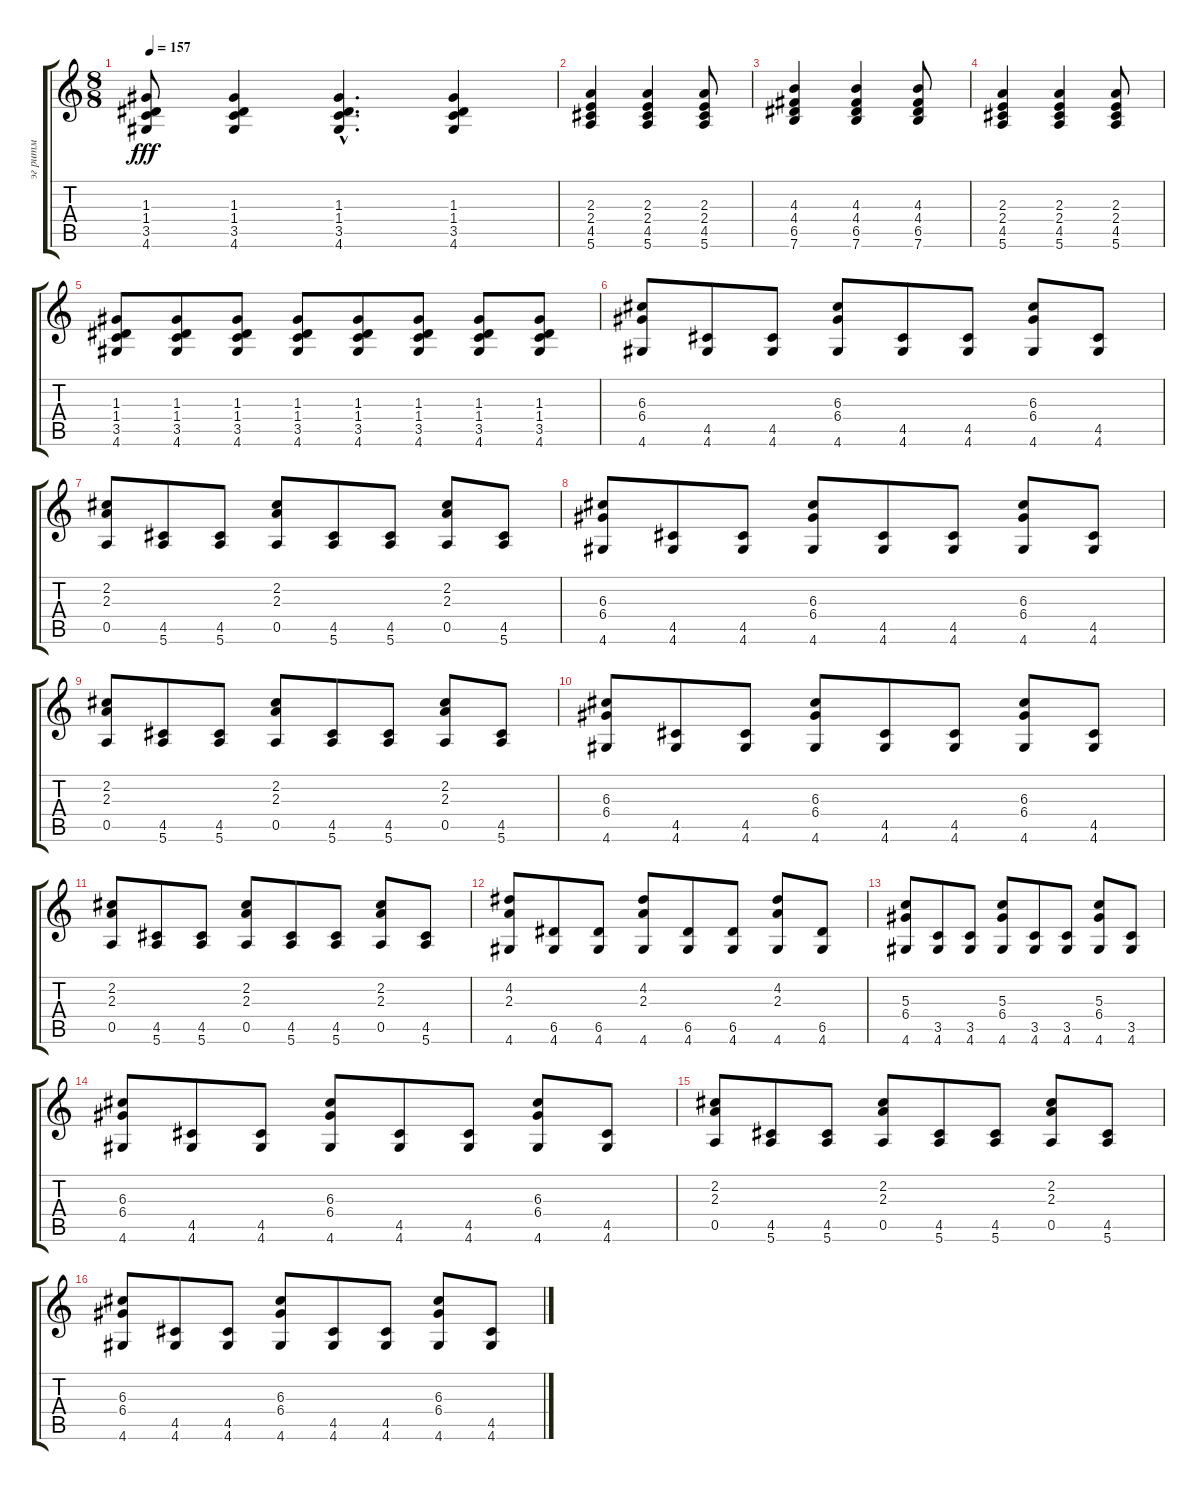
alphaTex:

\track ("эг ритм" "эг ритм") {instrument distortionguitar}
\staff {score tabs}
\tuning (E4 B3 G3 D3 A2 E2) {hide}
\ts (8 8)
\tempo 157
\clef g2
\ks c
(1.3 1.4 3.5 4.6).8{dy fff} (1.3 1.4 3.5 4.6).4 (1.3{hac} 1.4{hac} 3.5{hac} 4.6{hac}).4{d} (1.3 1.4 3.5 4.6).4 |
(2.3 2.4 4.5 5.6).4 (2.3 2.4 4.5 5.6).4 (2.3 2.4 4.5 5.6).8 |
(4.3 4.4 6.5 7.6).4 (4.3 4.4 6.5 7.6).4 (4.3 4.4 6.5 7.6).8 |
(2.3 2.4 4.5 5.6).4 (2.3 2.4 4.5 5.6).4 (2.3 2.4 4.5 5.6).8 |
(1.3 1.4 3.5 4.6).8 (1.3 1.4 3.5 4.6).8 (1.3 1.4 3.5 4.6).8 (1.3 1.4 3.5 4.6).8 (1.3 1.4 3.5 4.6).8 (1.3 1.4 3.5 4.6).8 (1.3 1.4 3.5 4.6).8 (1.3 1.4 3.5 4.6).8 |
(6.3 6.4 4.6).8 (4.5 4.6).8 (4.5 4.6).8 (6.3 6.4 4.6).8 (4.5 4.6).8 (4.5 4.6).8 (6.3 6.4 4.6).8 (4.5 4.6).8 |
(2.2 2.3 0.5).8 (4.5 5.6).8 (4.5 5.6).8 (2.2 2.3 0.5).8 (4.5 5.6).8 (4.5 5.6).8 (2.2 2.3 0.5).8 (4.5 5.6).8 |
(6.3 6.4 4.6).8 (4.5 4.6).8 (4.5 4.6).8 (6.3 6.4 4.6).8 (4.5 4.6).8 (4.5 4.6).8 (6.3 6.4 4.6).8 (4.5 4.6).8 |
(2.2 2.3 0.5).8 (4.5 5.6).8 (4.5 5.6).8 (2.2 2.3 0.5).8 (4.5 5.6).8 (4.5 5.6).8 (2.2 2.3 0.5).8 (4.5 5.6).8 |
(6.3 6.4 4.6).8 (4.5 4.6).8 (4.5 4.6).8 (6.3 6.4 4.6).8 (4.5 4.6).8 (4.5 4.6).8 (6.3 6.4 4.6).8 (4.5 4.6).8 |
(2.2 2.3 0.5).8 (4.5 5.6).8 (4.5 5.6).8 (2.2 2.3 0.5).8 (4.5 5.6).8 (4.5 5.6).8 (2.2 2.3 0.5).8 (4.5 5.6).8 |
(4.2 2.3 4.6).8 (6.5 4.6).8 (6.5 4.6).8 (4.2 2.3 4.6).8 (6.5 4.6).8 (6.5 4.6).8 (4.2 2.3 4.6).8 (6.5 4.6).8 |
(5.3 6.4 4.6).8 (3.5 4.6).8 (3.5 4.6).8 (5.3 6.4 4.6).8 (3.5 4.6).8 (3.5 4.6).8 (5.3 6.4 4.6).8 (3.5 4.6).8 |
(6.3 6.4 4.6).8 (4.5 4.6).8 (4.5 4.6).8 (6.3 6.4 4.6).8 (4.5 4.6).8 (4.5 4.6).8 (6.3 6.4 4.6).8 (4.5 4.6).8 |
(2.2 2.3 0.5).8 (4.5 5.6).8 (4.5 5.6).8 (2.2 2.3 0.5).8 (4.5 5.6).8 (4.5 5.6).8 (2.2 2.3 0.5).8 (4.5 5.6).8 |
(6.3 6.4 4.6).8 (4.5 4.6).8 (4.5 4.6).8 (6.3 6.4 4.6).8 (4.5 4.6).8 (4.5 4.6).8 (6.3 6.4 4.6).8 (4.5 4.6).8
